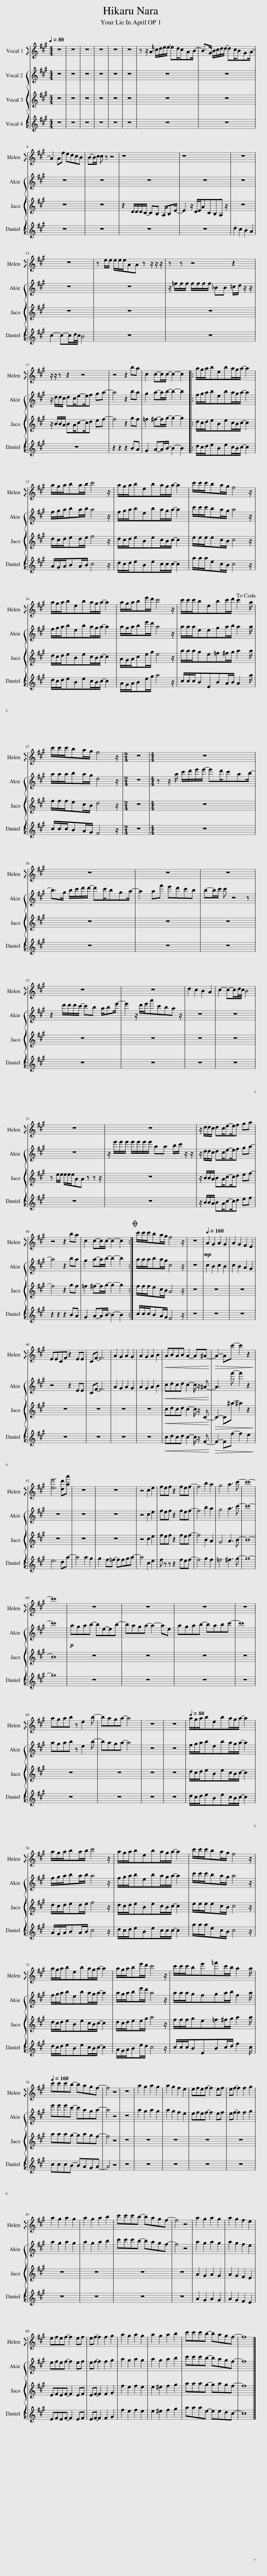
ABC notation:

X:1
%%score 1 { 2 3 4 }
L:1/8
Q:1/4=80
M:4/4
I:linebreak $
K:A
V:1 treble
V:2 treble
V:3 treble
V:4 treble
V:1
 z8 | z8 | z8 | z8 | z8 | %5
 z8 | z z/ A/ c/d/e/e/- ed/cAB/- | B>G B/c/d/d/- dc/BGA/- |$ A2 Af edcB | B-B/c/ c z z4 | %10
 z8 | z8 | z8 |$ z8 | z e/e/ e/e/e/AA z z/ z/ z/ | %15
 z z z4 z2 |$ z/ z/ z z2 z4 | z4 z2 ba | c2 c-c/c/- c2- c2 |: a/g/a/beba/g/a/- a2 |$ %20
 a/g/a/ba/b/ c'4 z/ | a/g/a/beba/g/a/- a2 | c'/c'/c'/ba/g/ f4 z/ |$ a/g/a/beba/g/a/- a2 | a/g/a/be'/d'/ c'4 z/ | %25
 c'/c'/c'/bebc'/d'/ c'2 a/!dacoda! |$ c'/c'/c'/ba/g/ f4 z/ |[M:2/4] z4 |[M:4/4] z8 |$ z8 | %30
 z8 | z8 |$ z8 | z8 | d2 c2 B2 A2 | %35
 c2- c-c/d/4c/4 B4 |$ z8 | z8 | z/ d/d/c/ dc/e-e/f ga |$ z4 z2 ba | %40
 c2 c-c/c/- c2- c2 :|O c'/c'/c'/ba/g/ f4 z/ | z8 |!mp![Q:1/4=160] A2 G2 A2 G2 | A2 G2 F2 E2 |$ %45
 EECF z2 EE | CF- F6 | A2 G2 A2 G2 | A2 G2 A2 B2 |!<(! ABAB A2- A^A-!<)! | %50
!>(! A2- Ac'- c'2 z2!>)! |$ [ee']6 [dd'][aa'] | z8 | z8 | z4 c2 e2 | %55
 fef z2 fef- | f4 b2 a2 | g4 a3 c'- | c'8- |$ c'8 | %60
 z8 | z8 | z8 | z8 |$ agab z e2 b- | %65
 baga- a4 | z8 | z8 |[Q:1/4=80] a/g/a/beba/g/a/- a2 |$ a/g/a/ba/b/ c'4 z/ | %70
 a/g/a/beba/g/a/- a2 | c'/c'/c'/ba/g/ f4 z/ |$ a/g/a/beba/g/a/- a2 | a/g/a/be'/d'/ c'4 z/ | c'/c'/c'/be'=f'c'/b/ a2 a/ |$ %75
[Q:1/4=160] c'c'c'b- bagf- | f4 z4 | z8 | a2 g2 a2 g2 | a2 g2 f2 e2 | %80
 efef- f2 ef | ef- f2 f2 g2 |$ a2 g2 a2 g2 | a2 g2 a2 b2 | c'c'c'b- bagf- | %85
 f4 z4 | a2 g2 a2 g2 | a2 g2 f2 e2 |$ efef- f2 ef | ef- f2 f2 g2 | %90
 a2 g2 a2 g2 | a2 g2 a2 b2 | c'c'c'b- bagf- | f8 |] %94
V:2
 z8 | z8 | z8 | z8 | z8 | %5
 z8 | z8 | z8 |$ z8 | z8 | %10
 z8 | z8 | z8 |$ z8 | z8 | %15
 z/ =f/f/f/ f/f/f/f/ _BB =c/d/ z/ z/ |$ z/ d/d/c/ dc/e-e/f ga- | a4 z2 ba | g2 a-a/b/- b2- b2 |: f/g/a/beba/g/a/- a2 |$ %20
 f/g/a/ba/b/ a4 z/ | f/g/a/beba/g/a/- a2 | c'/c'/c'/ba/g/ a4 z/ |$ f/g/a/beba/g/a/- a2 | a/g/a/be'/d'/ a4 z/ | %25
 a/a/a/eega/b/ a2 a/ |$ a/a/a/ba/g/ d4 z/ |[M:2/4] z4 |[M:4/4] z z/ a/ c'/d'/e'/e'/- e'd'/c'ab/- |$ b>g b/c'/d'/d'/- d'c'/bga/- | %30
 a2 af' e'd'c'b | b-b/c'/ c' z4 z |$ z2 d'/d'/d'/c'/- c'b a/be'/- | e'2 z/ d'/e'/a'c'ba z/ | z8 | %35
 z8 |$ z8 | z/ e'/e'/e'/ e'/e'/e'/e'/ aa b/c'/ z/ z/ | z/ d/d/c/ dc/e-e/f ga- |$ a4 z2 ba | %40
 g2 a-a/b/- b2- b2 :| a/a/a/ba/g/ c4 z/ | z8 | c2 B2 c2 B2 | c2 B2 A2 G2 |$ %45
 z4 z2 EE | CF- F6 | A2 G2 A2 G2 | A2 G2 A2 B2 |!<(! cdcd c2- c/ z/ ^A-!<)! | %50
 A3 f'- f'2 z2 |$ z8 | z8 | z8 | z4 c2 e2 | %55
 fef z2 fef- | f4 b2 a2 | g4 a3 c'- | c'8- |$ c'8 | %60
!p! agab- be-eb- | baga- a2- ae | agab- babc'- | c'8 |$ agab z e2 b- | %65
 baga- a4 | z8 | z8 | f/g/a/beba/g/a/- a2 |$ f/g/a/ba/b/ a4 z/ | %70
 f/g/a/beba/g/a/- a2 | c'/c'/c'/ba/g/ a4 z/ |$ f/g/a/beba/g/a/- a2 | a/g/a/be'/d'/ a4 z/ | a/a/a/gfga/b/ f2 a/ |$ %75
 e'e'e'c'- c'aga- | a4 z4 | z8 | a2 g2 a2 g2 | a2 g2 f2 e2 | %80
 efef- f2 ef | ef- f2 f2 g2 |$ a2 g2 a2 g2 | a2 g2 a2 b2 | c'c'c'b- bagf- | %85
 f4 z4 | a2 g2 a2 g2 | a2 g2 f2 e2 |$ efef- f2 ef | ef- f2 f2 g2 | %90
 a2 g2 a2 g2 | a2 g2 a2 b2 | c'c'c'b- bagf- | f8 |] %94
V:3
 z8 | z8 | z8 | z8 | z8 | %5
 z8 | z8 | z8 |$ z8 | z8 | %10
 z2 D/D/D/C/- CB, A,/B,E/- | E2 z/ D/E/ACB,A, z/ | z8 |$ z8 | z8 | %15
 z8 |$ z/ B/B/A/ BA/c-c/d ef- | f4 z2 gf | =f2 ^f-f/g/- g2- g2 |: d/c/d/eBec/B/c/- c2 |$ %20
 d/c/d/ed/e/ f4 z/ | d/c/d/eBec/B/c/- c2 | e/e/e/ec/B/ c4 z/ |$ d/c/d/eBec/B/c/- c2 | A/G/A/ce/g/ e4 z/ | %25
 a/a/a/ge=f^f/g/ a2 a/ |$ f/f/f/ec/B/ d4 z/ |[M:2/4] z4 |[M:4/4] z8 |$ z8 | %30
 z8 | z8 |$ z8 | z8 | z8 | %35
 z8 |$ z e/e/ e/e/e/AA z z z/ | z8 | z/ B/B/A/ BA/c-c/d ef- |$ f4 z2 gf | %40
 =f2 ^f-f/g/- g2- g2 :| f/f/f/ec/B/ A4 z/ | z8 | z8 | z8 |$ %45
 z8 | z8 | z8 | z8 |!<(! cdcd c2- c/ z/ C-!<)! | %50
!>(! C2- C^a- ^a2 z2!>)! |$ z8 | z8 | z8 | z4 c2 e2 | %55
 fef z2 fef- | f4 B2 A2 | G4 A3 B- | B8- |$ B8 | %60
 z8 | z8 | z8 | z8 |$ z8 | %65
 z8 | z8 | z8 | d/c/d/eBec/B/c/- c2 |$ d/c/d/ed/e/ f4 z/ | %70
 d/c/d/eBec/B/c/- c2 | e/e/e/ec/B/ c4 z/ |$ d/c/d/eBec/B/c/- c2 | d/c/d/ee/g/ a4 z/ | f/f/f/ge=f^f/g/ a2 a/ |$ %75
 aaag- gagf- | f4 z4 | z8 | z8 | z8 | %80
 z8 | z8 |$ z8 | z8 | z8 | %85
 z8 | A2 G2 A2 G2 | A2 G2 F2 E2 |$ EFEF- F2 EF | EF- F2 F2 G2 | %90
 f2 e2 f2 e2 | e2 ^e2 f2 g2 | aaag- gagf- | f8 |] %94
V:4
 z8 | z8 | z8 | z8 | z8 | %5
 z8 | z8 | z8 |$ z8 | z8 | %10
 z8 | z8 | d2 c2 B2 A2 |$ c2- c-c/d/4c/4 B4 | z8 | %15
 z8 |$ z8 | z2 z2 z2 BA | G2 A-A/B/- B2- B2 |: d/c/d/eBec/B/c/- c2 |$ %20
 A/G/A/BA/B/ c4 z/ | d/c/d/eBec/c/c/- c2 | a/a/a/ec/B/ c4 z/ |$ d/c/d/eBec/B/c/- c2 | A/G/A/Be/g/ a4 z/ | %25
 c/c/c/BEBA/B/ A2 a/ |$ c/c/c/BA/G/ F4 z/ |[M:2/4] z4 |[M:4/4] z8 |$ z8 | %30
 z8 | z8 |$ z8 | z8 | z8 | %35
 z8 |$ z8 | z8 | z/ B/B/A/ BA/c-c/d ef |$ z2 z2 z2 BA | %40
 G2 A-A/B/- B2- B2 :| c/c/c/BA/G/ F4 z/ | z8 | z8 | z8 |$ %45
 z8 | z8 | z8 | z8 |!<(! cdcd c2- c/ z/ F-!<)! | %50
!>(! F2- Ff- f2 e2!>)! |$ e6 da- | a4 a2 g2 | g2 f=f- ffga- | a4 c2 e2 | %55
 f z z z2 fef- | f4 g2 f2 | =f4 ^f3 g- | g8- |$ g8 | %60
 z8 | z8 | z8 | z8 |$ z8 | %65
 z8 | z8 | z8 | d/c/d/eBec/B/c/- c2 |$ A/G/A/BA/B/ c4 z/ | %70
 d/c/d/eBec/c/c/- c2 | a/a/a/ec/B/ c4 z/ |$ d/c/d/eBec/B/c/- c2 | A/G/A/Be/d/ c4 z/ | c/c/c/BEBc/d/ f2 c/ |$ %75
 cccB- BAGA- | A4 z4 | z8 | z8 | z8 | %80
 z8 | z8 |$ z8 | z8 | z8 | %85
 z8 | A2 G2 A2 G2 | A2 G2 F2 E2 |$ EFEF- F2 EF | EF- F2 F2 G2 | %90
 f2 e2 f2 e2 | e2 ^e2 f2 g2 | aaae- eedc- | c8 |] %94
